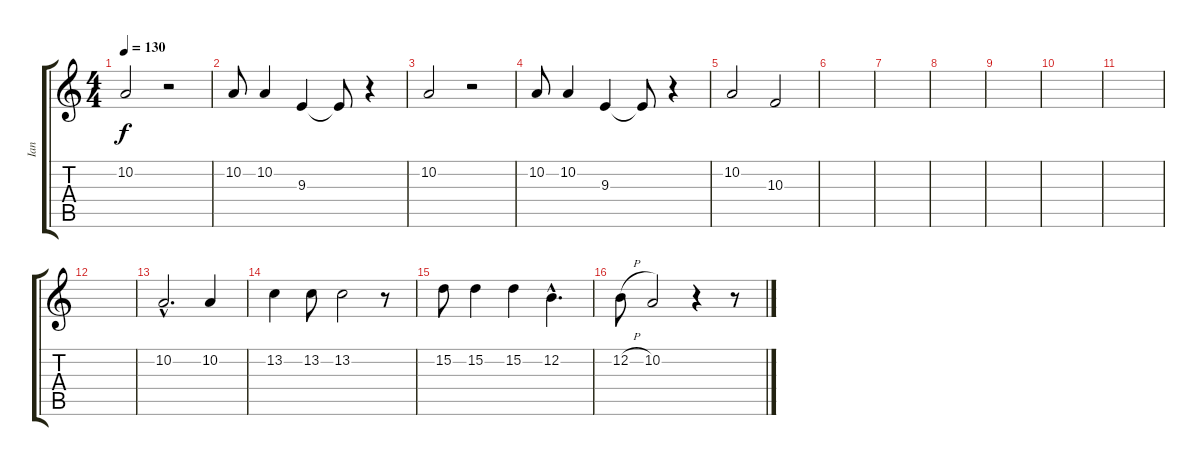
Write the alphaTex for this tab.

\track ("Ian" "Ian") {instrument lead2sawtooth}
\staff {score tabs}
\tuning (E4 B3 G3 D3 A2 E2) {hide}
\ts (4 4)
\tempo 130
\clef g2
\ks c
10.2.2{dy f} r.2 |
10.2.8 10.2.4 9.3.4 9.3{t}.8 r.4 |
10.2.2 r.2 |
10.2.8 10.2.4 9.3.4 9.3{t}.8 r.4 |
10.2.2 10.3.2 |
|
|
|
|
|
|
|
10.2{hac}.2{d} 10.2.4 |
13.2.4 13.2.8 13.2.2 r.8 |
15.2.8 15.2.4 15.2.4 12.2{hac}.4{d} |
12.2{h}.8 10.2.2 r.4 r.8
